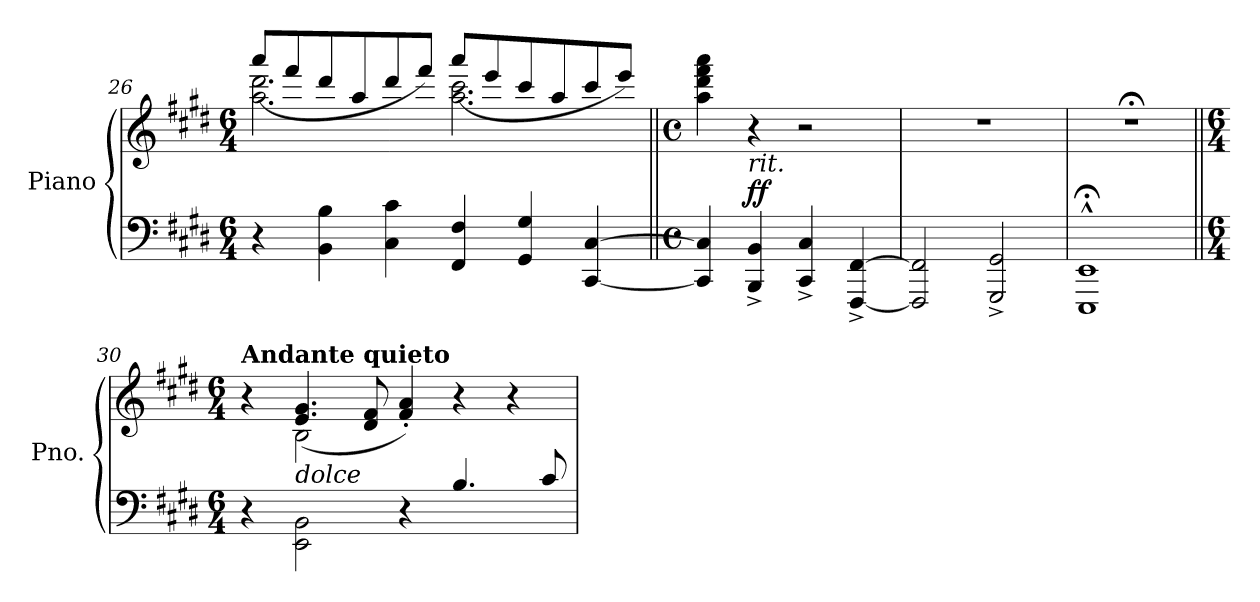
**kern	**kern	**dynam
*part1	*part1	*part1
*staff2	*staff1	*staff1/2
*I"Piano	*	*
*I'Pno.	*	*
!!LO:LB:g=z
*clefF4	*clefG2	*
*k[f#c#g#d#]	*k[f#c#g#d#]	*
*M6/4	*M6/4	*
=26	=26	=26
*	*^	*
4r	2.aa\ 2.ddd#\	(>8aaa/L	.
.	.	8fff#/	.
4BB\ 4B\	.	8ddd#/	.
.	.	8aa/	.
4C#\ 4c#\	.	8ddd#/	.
.	.	8fff#/J)	.
4FF#/ 4F#/	2.aa\ 2.ccc#\	(>8aaa/L	.
.	.	8eee/	.
4GG#/ 4G#/	.	8ccc#/	.
.	.	8aa/	.
[4CC#/ [4C#/	.	8ccc#/	.
.	.	8eee/J)	.
*	*v	*v	*
=27||	=27||	=27||
*M4/4	*M4/4	*
*met(c)	*met(c)	*
4CC#/] 4C#/]	4aa\ 4ddd#\ 4fff#\ 4aaa\	.
!LO:TX:a:i:t=rit.	!	!
!	!	!LO:DY:a=2
4BBB/^ 4BB/^	4r	ff
4CC#/^ 4C#/^	2r	.
[4FFF#/^ [4FF#/^	.	.
=28	=28	=28
2FFF#/] 2FF#/]	1r	.
2GGG#/^ 2GG#/^	.	.
=29	=29	=29
1EEE;<^^ 1EE;<^^	1r;<	.
!!LO:LB:g=z
=30||	=30||	=30||
*M6/4	*M6/4	*
*^	*^	*
!	!	!LO:TX:a:B:t=Andante quieto	!	!
4r	4ryy	4ryy	4r	.
!	!	!LO:TX:b:i:t=dolce	!	!
2EE\ 2BB\	2ryy	2B\	(>4.e/ 4.g#/	.
.	.	.	8d#/ 8f#/	.
4ryy	4r	4ryy	4f#/' 4a/')	.
2ryy	4.B/	2ryy	4r	.
.	.	.	4r	.
.	8c#/	.	.	.
*v	*v	*	*	*
*	*v	*v	*
=	=	=
*-	*-	*-
